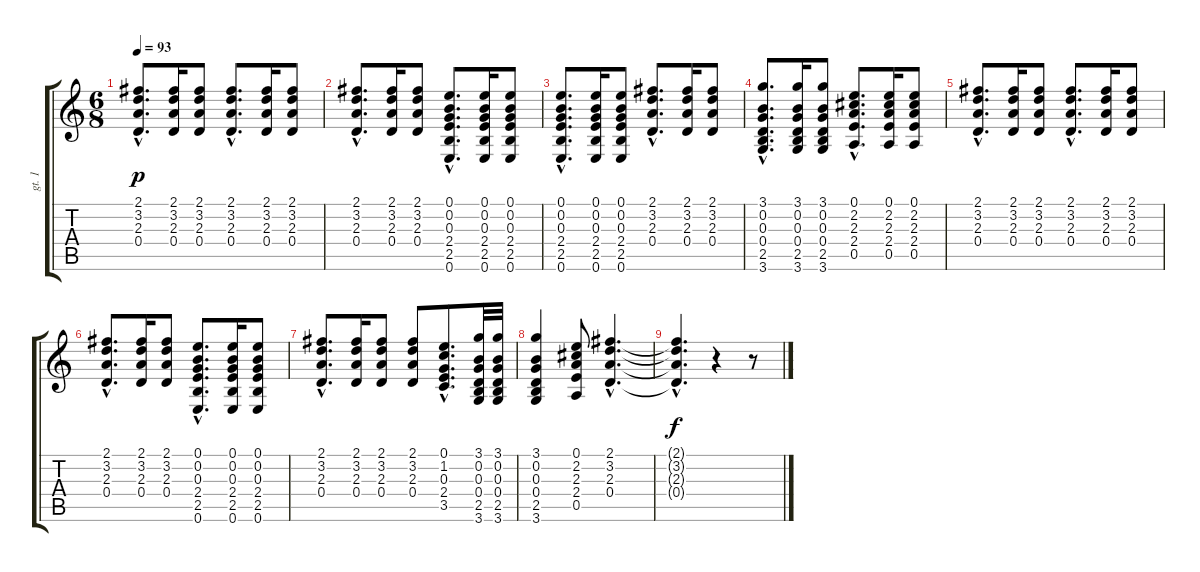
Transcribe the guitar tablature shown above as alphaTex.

\track ("gt. 1" "gt. 1") {instrument acousticguitarsteel}
\staff {score tabs}
\tuning (E4 B3 G3 D3 A2 E2) {hide}
\ts (6 8)
\tempo 93
\clef g2
\ks c
(2.1{hac} 3.2{hac} 2.3{hac} 0.4{hac}).8{d dy p} (2.1 3.2 2.3 0.4).16 (2.1 3.2 2.3 0.4).8 (2.1{hac} 3.2{hac} 2.3{hac} 0.4{hac}).8{d} (2.1 3.2 2.3 0.4).16 (2.1 3.2 2.3 0.4).8 |
(2.1{hac} 3.2{hac} 2.3{hac} 0.4{hac}).8{d} (2.1 3.2 2.3 0.4).16 (2.1 3.2 2.3 0.4).8 (0.1{hac} 0.2{hac} 0.3{hac} 2.4{hac} 2.5{hac} 0.6{hac}).8{d} (0.1 0.2 0.3 2.4 2.5 0.6).16 (0.1 0.2 0.3 2.4 2.5 0.6).8 |
(0.1{hac} 0.2{hac} 0.3{hac} 2.4{hac} 2.5{hac} 0.6{hac}).8{d} (0.1 0.2 0.3 2.4 2.5 0.6).16 (0.1 0.2 0.3 2.4 2.5 0.6).8 (2.1{hac} 3.2{hac} 2.3{hac} 0.4{hac}).8{d} (2.1 3.2 2.3 0.4).16 (2.1 3.2 2.3 0.4).8 |
(3.1{hac} 0.2{hac} 0.3{hac} 0.4{hac} 2.5{hac} 3.6{hac}).8{d} (3.1 0.2 0.3 0.4 2.5 3.6).16 (3.1 0.2 0.3 0.4 2.5 3.6).8 (0.1{hac} 2.2{hac} 2.3{hac} 2.4{hac} 0.5{hac}).8{d} (0.1 2.2 2.3 2.4 0.5).16 (0.1 2.2 2.3 2.4 0.5).8 |
(2.1{hac} 3.2{hac} 2.3{hac} 0.4{hac}).8{d} (2.1 3.2 2.3 0.4).16 (2.1 3.2 2.3 0.4).8 (2.1{hac} 3.2{hac} 2.3{hac} 0.4{hac}).8{d} (2.1 3.2 2.3 0.4).16 (2.1 3.2 2.3 0.4).8 |
(2.1{hac} 3.2{hac} 2.3{hac} 0.4{hac}).8{d} (2.1 3.2 2.3 0.4).16 (2.1 3.2 2.3 0.4).8 (0.1{hac} 0.2{hac} 0.3{hac} 2.4{hac} 2.5{hac} 0.6{hac}).8{d} (0.1 0.2 0.3 2.4 2.5 0.6).16 (0.1 0.2 0.3 2.4 2.5 0.6).8 |
(2.1{hac} 3.2{hac} 2.3{hac} 0.4{hac}).8{d} (2.1 3.2 2.3 0.4).16 (2.1 3.2 2.3 0.4).8 (2.1 3.2 2.3 0.4).8 (0.1{hac} 1.2{hac} 0.3{hac} 2.4{hac} 3.5{hac}).8{d} (3.1 0.2 0.3 0.4 2.5 3.6).32 (3.1 0.2 0.3 0.4 2.5 3.6).32 |
(3.1 0.2 0.3 0.4 2.5 3.6).4 (0.1 2.2 2.3 2.4 0.5).8 (2.1{hac} 3.2{hac} 2.3{hac} 0.4{hac}).4{d} |
(2.1{hac t} 3.2{hac t} 2.3{hac t} 0.4{hac t}).4{d dy f} r.4 r.8
